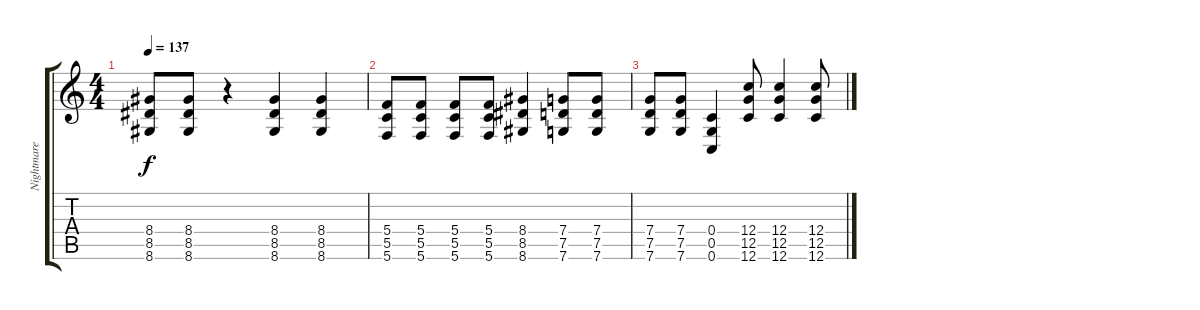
\track ("Nightmare Industries Guitar" "Nightmare ") {instrument distortionguitar}
\staff {score tabs}
\tuning (D4 A3 F3 C3 G2 C2) {hide}
\ts (4 4)
\tempo 137
\clef g2
\ks c
(8.4 8.5 8.6).8{dy f} (8.4 8.5 8.6).8 r.4 (8.4 8.5 8.6).4 (8.4 8.5 8.6).4 |
(5.4 5.5 5.6).8 (5.4 5.5 5.6).8 (5.4 5.5 5.6).8 (5.4 5.5 5.6).8 (8.4 8.5 8.6).4 (7.4 7.5 7.6).8 (7.4 7.5 7.6).8 |
(7.4 7.5 7.6).8 (7.4 7.5 7.6).8 (0.4 0.5 0.6).4 (12.4 12.5 12.6).8 (12.4 12.5 12.6).4 (12.4 12.5 12.6).8
